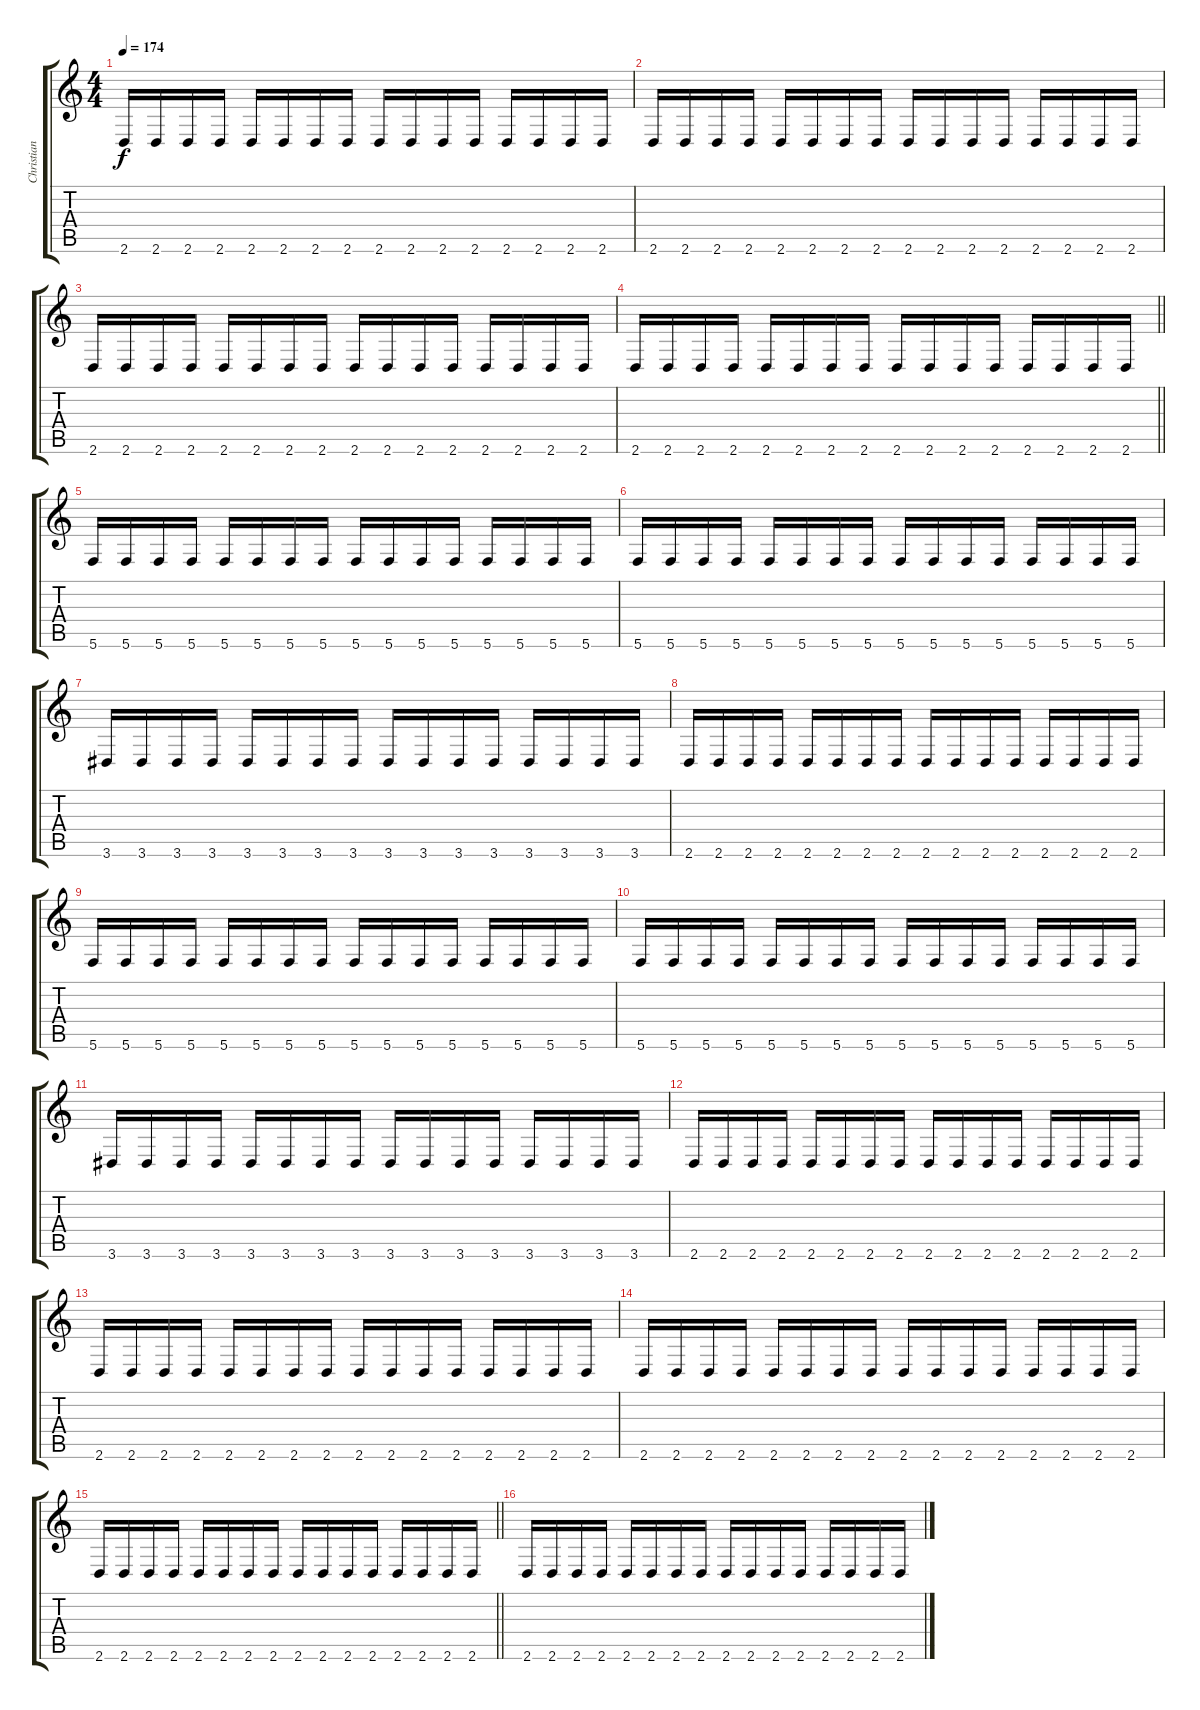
\track ("Christian Andreu - LEAD GUITAR" "Christian ") {instrument distortionguitar}
\staff {score tabs}
\tuning (D4 A3 F3 C3 G2 C2) {hide}
\ts (4 4)
\tempo 174
\clef g2
\ks c
2.6.16{dy f} 2.6.16 2.6.16 2.6.16 2.6.16 2.6.16 2.6.16 2.6.16 2.6.16 2.6.16 2.6.16 2.6.16 2.6.16 2.6.16 2.6.16 2.6.16 |
2.6.16 2.6.16 2.6.16 2.6.16 2.6.16 2.6.16 2.6.16 2.6.16 2.6.16 2.6.16 2.6.16 2.6.16 2.6.16 2.6.16 2.6.16 2.6.16 |
2.6.16 2.6.16 2.6.16 2.6.16 2.6.16 2.6.16 2.6.16 2.6.16 2.6.16 2.6.16 2.6.16 2.6.16 2.6.16 2.6.16 2.6.16 2.6.16 |
\barLineRight lightlight
2.6.16 2.6.16 2.6.16 2.6.16 2.6.16 2.6.16 2.6.16 2.6.16 2.6.16 2.6.16 2.6.16 2.6.16 2.6.16 2.6.16 2.6.16 2.6.16 |
\section ("" "")
5.6.16 5.6.16 5.6.16 5.6.16 5.6.16 5.6.16 5.6.16 5.6.16 5.6.16 5.6.16 5.6.16 5.6.16 5.6.16 5.6.16 5.6.16 5.6.16 |
5.6.16 5.6.16 5.6.16 5.6.16 5.6.16 5.6.16 5.6.16 5.6.16 5.6.16 5.6.16 5.6.16 5.6.16 5.6.16 5.6.16 5.6.16 5.6.16 |
3.6.16 3.6.16 3.6.16 3.6.16 3.6.16 3.6.16 3.6.16 3.6.16 3.6.16 3.6.16 3.6.16 3.6.16 3.6.16 3.6.16 3.6.16 3.6.16 |
2.6.16 2.6.16 2.6.16 2.6.16 2.6.16 2.6.16 2.6.16 2.6.16 2.6.16 2.6.16 2.6.16 2.6.16 2.6.16 2.6.16 2.6.16 2.6.16 |
5.6.16 5.6.16 5.6.16 5.6.16 5.6.16 5.6.16 5.6.16 5.6.16 5.6.16 5.6.16 5.6.16 5.6.16 5.6.16 5.6.16 5.6.16 5.6.16 |
5.6.16 5.6.16 5.6.16 5.6.16 5.6.16 5.6.16 5.6.16 5.6.16 5.6.16 5.6.16 5.6.16 5.6.16 5.6.16 5.6.16 5.6.16 5.6.16 |
3.6.16 3.6.16 3.6.16 3.6.16 3.6.16 3.6.16 3.6.16 3.6.16 3.6.16 3.6.16 3.6.16 3.6.16 3.6.16 3.6.16 3.6.16 3.6.16 |
2.6.16 2.6.16 2.6.16 2.6.16 2.6.16 2.6.16 2.6.16 2.6.16 2.6.16 2.6.16 2.6.16 2.6.16 2.6.16 2.6.16 2.6.16 2.6.16 |
2.6.16 2.6.16 2.6.16 2.6.16 2.6.16 2.6.16 2.6.16 2.6.16 2.6.16 2.6.16 2.6.16 2.6.16 2.6.16 2.6.16 2.6.16 2.6.16 |
2.6.16 2.6.16 2.6.16 2.6.16 2.6.16 2.6.16 2.6.16 2.6.16 2.6.16 2.6.16 2.6.16 2.6.16 2.6.16 2.6.16 2.6.16 2.6.16 |
\barLineRight lightlight
2.6.16 2.6.16 2.6.16 2.6.16 2.6.16 2.6.16 2.6.16 2.6.16 2.6.16 2.6.16 2.6.16 2.6.16 2.6.16 2.6.16 2.6.16 2.6.16 |
2.6.16 2.6.16 2.6.16 2.6.16 2.6.16 2.6.16 2.6.16 2.6.16 2.6.16 2.6.16 2.6.16 2.6.16 2.6.16 2.6.16 2.6.16 2.6.16
